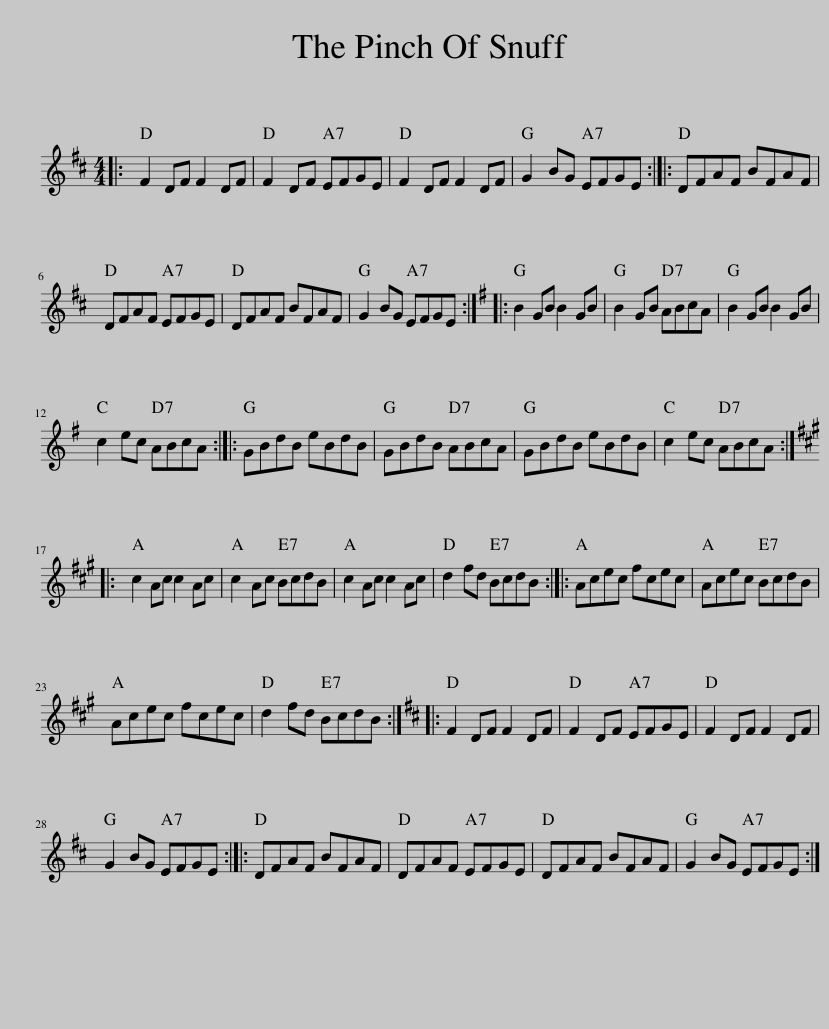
X:1
L:1/8
M:4/4
I:linebreak $
K:D
V:1 treble
V:1
|: F2 DF F2 DF | F2 DF EFGE | F2 DF F2 DF | G2 BG EFGE :: DFAF BFAF |$ %5
 DFAF EFGE | DFAF BFAF | G2 BG EFGE ::[K:G] B2 GB B2 GB | B2 GB ABcA | %10
 B2 GB B2 GB |$ c2 ec ABcA :: GBdB eBdB | GBdB ABcA | GBdB eBdB | %15
 c2 ec ABcA ::$[K:A] c2 Ac c2 Ac | c2 Ac BcdB | c2 Ac c2 Ac | d2 fd BcdB :: %20
 Acec fcec | Acec BcdB |$ Acec fcec | d2 fd BcdB ::[K:D] F2 DF F2 DF | %25
 F2 DF EFGE | F2 DF F2 DF |$ G2 BG EFGE :: DFAF BFAF | DFAF EFGE | %30
 DFAF BFAF | G2 BG EFGE :| %32
